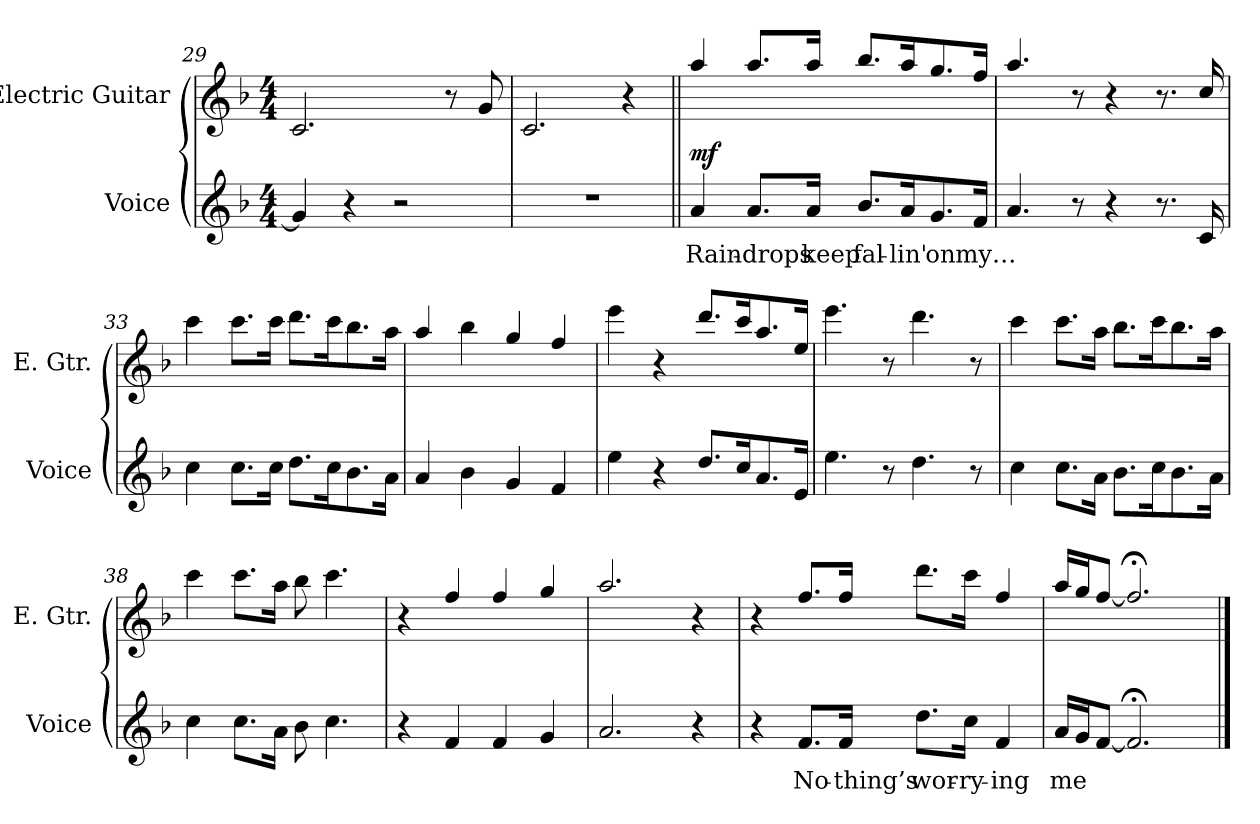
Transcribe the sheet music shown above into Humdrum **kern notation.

**kern	**text	**dynam	**kern
*part2	*part2	*part2	*part1
*staff2	*staff2	*staff2	*staff1
*I"Voice	*	*	*I"Electric Guitar
*I'Voice	*	*	*I'E. Gtr.
*clefG2	*	*	*clefG2
*	*	*	*ITrd7c12
*k[b-]	*	*	*k[b-]
*F:	*	*	*F:
*M4/4	*	*	*M4/4
=29	=29	=29	=29
4gi/]	.	.	2.Ci/
4r	.	.	.
2r	.	.	.
.	.	.	8r
.	.	.	8Gi/
=30	=30	=30	=30
1r	.	.	2.Ci/
.	.	.	4r
!!LO:LB:g=z
=31||	=31||	=31||	=31||
!	!LO:LY:b:color=#0055FF	!	!
4ai/	Rain-	mf	4ai/
!	!LO:LY:b:color=#0055FF	!	!
8.ai/L	-drops	.	8.ai/L
!	!LO:LY:b:color=#0055FF	!	!
16ai/Jk	keep	.	16ai/Jk
!	!LO:LY:b:color=#0055FF	!	!
8.b-i/L	fal-	.	8.b-i/L
!	!LO:LY:b:color=#0055FF	!	!
16ai/k	-lin'	.	16ai/k
!	!LO:LY:b:color=#0055FF	!	!
8.gi/	on	.	8.gi/
!	!LO:LY:b:color=#0055FF	!	!
16fi/Jk	my…	.	16fi/Jk
=32	=32	=32	=32
4.ai/	.	.	4.ai/
8r	.	.	8r
4r	.	.	4r
8.r	.	.	8.r
16ci/	.	.	16ci/
=33	=33	=33	=33
4cci\	.	.	4cci\
8.cci\L	.	.	8.cci\L
16cci\Jk	.	.	16cci\Jk
8.ddi\L	.	.	8.ddi\L
16cci\k	.	.	16cci\k
8.b-i\	.	.	8.b-i\
16ai\Jk	.	.	16ai\Jk
=34	=34	=34	=34
4ai/	.	.	4ai/
4b-i\	.	.	4b-i\
4gi/	.	.	4gi/
4fi/	.	.	4fi/
!!LO:LB:g=z
=35	=35	=35	=35
4eei\	.	.	4eei\
4r	.	.	4r
8.ddi/L	.	.	8.ddi/L
16cci/k	.	.	16cci/k
8.ai/	.	.	8.ai/
16ei/Jk	.	.	16ei/Jk
=36	=36	=36	=36
4.eei\	.	.	4.eei\
8r	.	.	8r
4.ddi\	.	.	4.ddi\
8r	.	.	8r
=37	=37	=37	=37
4cci\	.	.	4cci\
8.cci\L	.	.	8.cci\L
16ai\Jk	.	.	16ai\Jk
8.b-i\L	.	.	8.b-i\L
16cci\k	.	.	16cci\k
8.b-i\	.	.	8.b-i\
16ai\Jk	.	.	16ai\Jk
=38	=38	=38	=38
4cci\	.	.	4cci\
8.cci\L	.	.	8.cci\L
16ai\Jk	.	.	16ai\Jk
8b-i\	.	.	8b-i\
4.cci\	.	.	4.cci\
!!LO:LB:g=z
=39	=39	=39	=39
4r	.	.	4r
4fi/	.	.	4fi/
4fi/	.	.	4fi/
4gi/	.	.	4gi/
=40	=40	=40	=40
2.ai/	.	.	2.ai/
4r	.	.	4r
=41	=41	=41	=41
4r	.	.	4r
!	!LO:LY:b:color=#0055FF	!	!
8.fi/L	No-	.	8.fi/L
!	!LO:LY:b:color=#0055FF	!	!
16fi/Jk	-thing’s	.	16fi/Jk
!	!LO:LY:b:color=#0055FF	!	!
8.ddi\L	wor-	.	8.ddi\L
!	!LO:LY:b:color=#0055FF	!	!
16cci\Jk	-ry-	.	16cci\Jk
!	!LO:LY:b:color=#0055FF	!	!
4fi/	-ing	.	4fi/
=42	=42	=42	=42
!	!LO:LY:b:color=#0055FF	!	!
16ai/LL	me	.	16ai/LL
16gi/J	.	.	16gi/J
[<8fi/J	.	.	[<8fi/J
2.f;i/]	.	.	2.f;i/]
==	==	==	==
*-	*-	*-	*-
